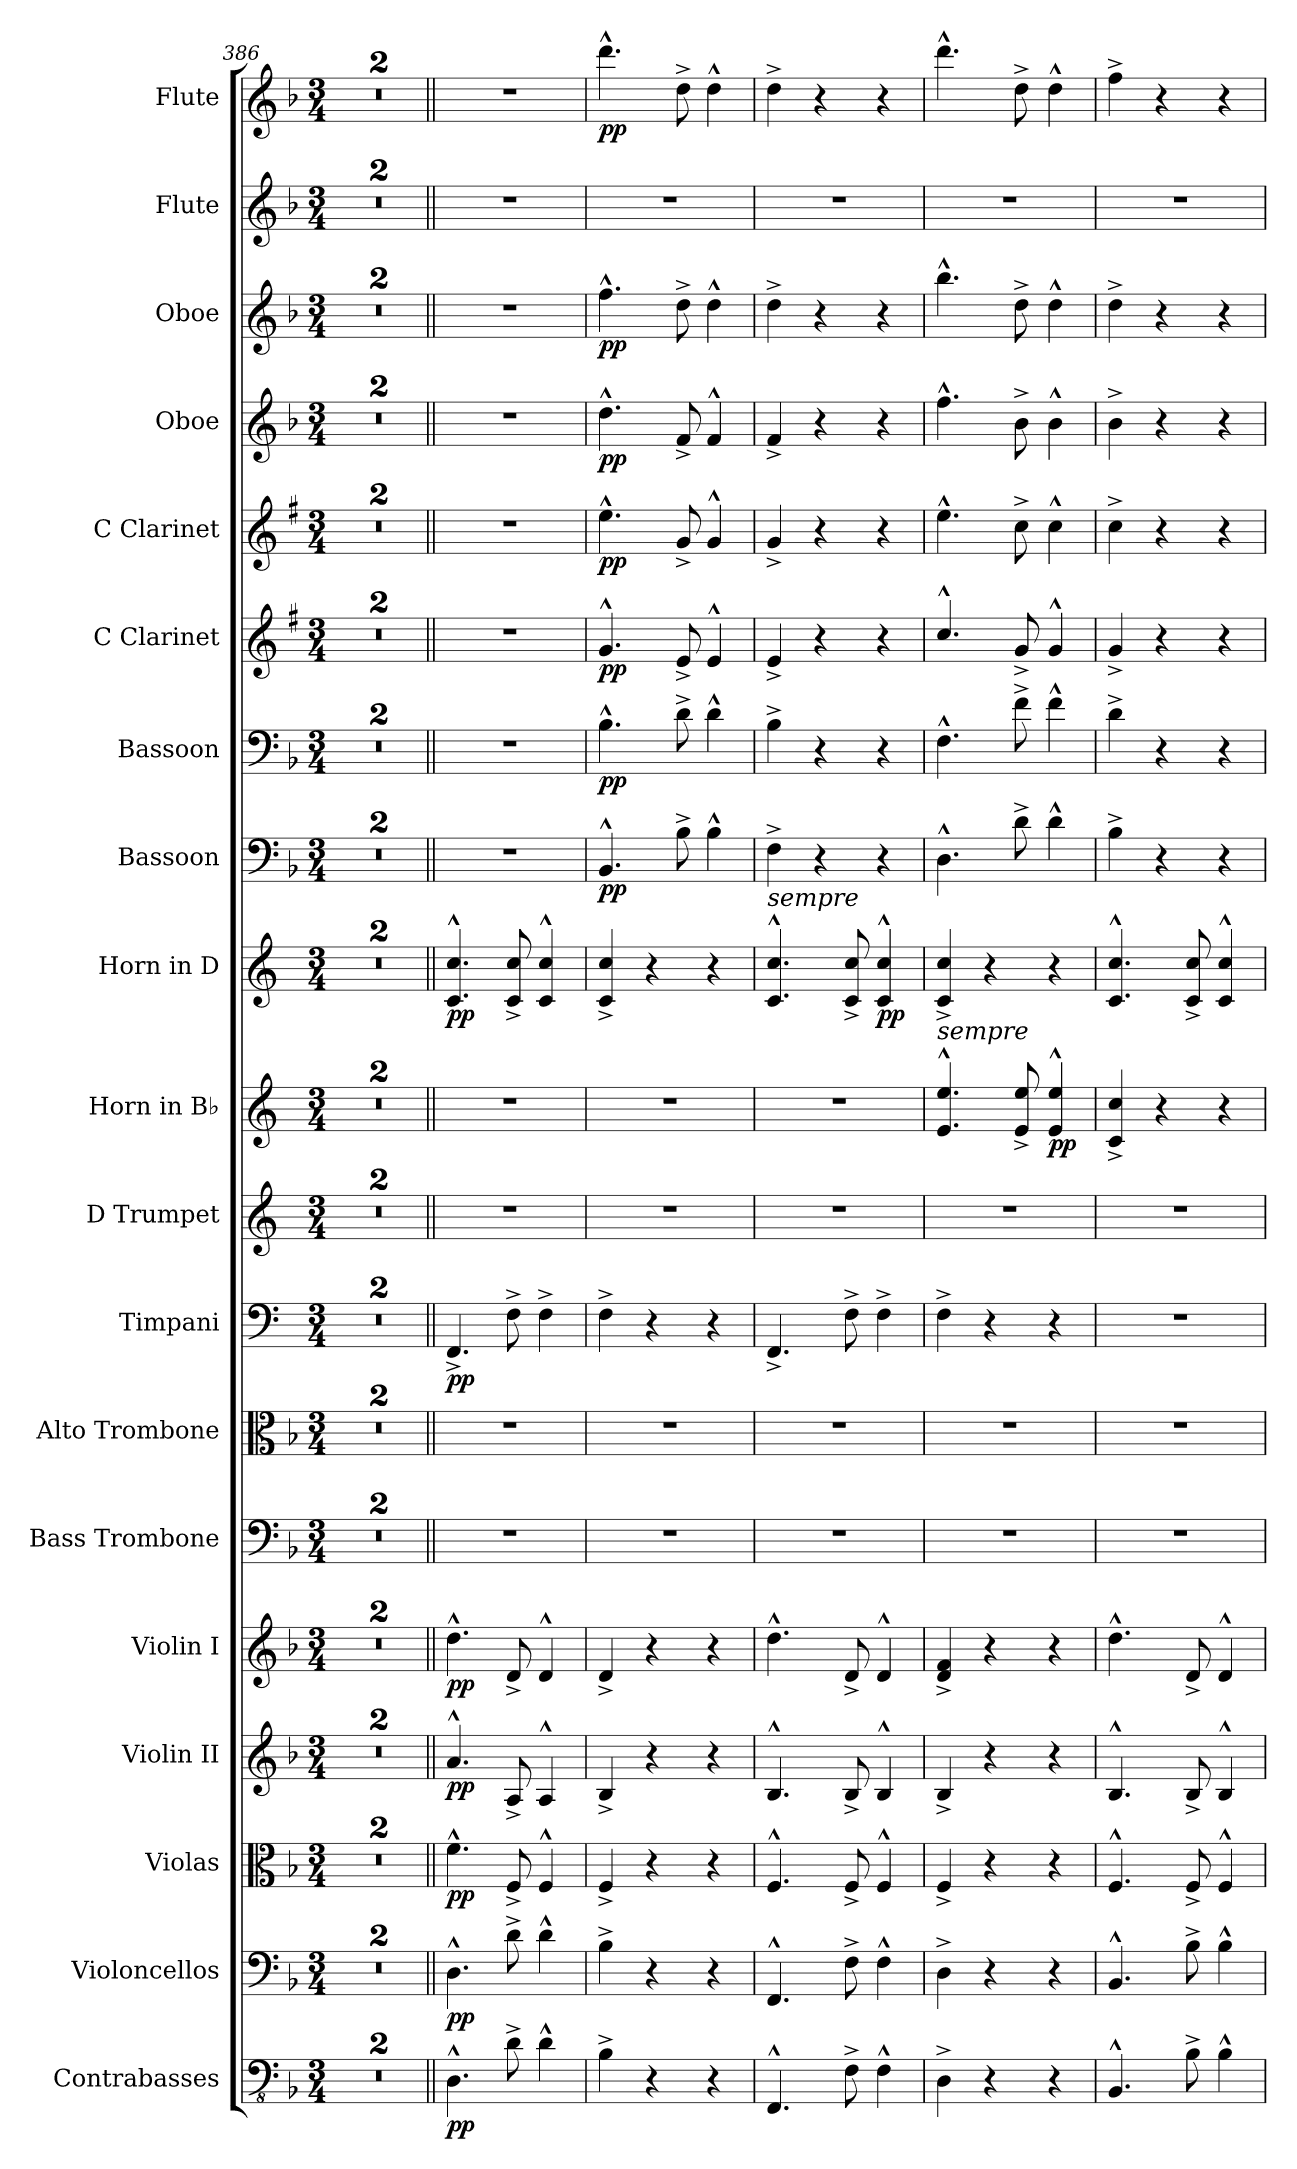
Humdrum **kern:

**kern	**dynam	**kern	**dynam	**kern	**dynam	**kern	**dynam	**kern	**dynam	**kern	**kern	**kern	**dynam	**kern	**kern	**dynam	**kern	**dynam	**kern	**dynam	**kern	**dynam	**kern	**dynam	**kern	**dynam	**kern	**dynam	**kern	**dynam	**kern	**kern	**dynam
*part19	*part19	*part18	*part18	*part17	*part17	*part16	*part16	*part15	*part15	*part14	*part13	*part12	*part12	*part11	*part10	*part10	*part9	*part9	*part8	*part8	*part7	*part7	*part6	*part6	*part5	*part5	*part4	*part4	*part3	*part3	*part2	*part1	*part1
*staff19	*staff19	*staff18	*staff18	*staff17	*staff17	*staff16	*staff16	*staff15	*staff15	*staff14	*staff13	*staff12	*staff12	*staff11	*staff10	*staff10	*staff9	*staff9	*staff8	*staff8	*staff7	*staff7	*staff6	*staff6	*staff5	*staff5	*staff4	*staff4	*staff3	*staff3	*staff2	*staff1	*staff1
*I"Contrabasses	*	*I"Violoncellos	*	*I"Violas	*	*I"Violin II	*	*I"Violin I	*	*I"Bass Trombone	*I"Alto Trombone	*I"Timpani	*	*I"D Trumpet	*I"Horn in B♭	*	*I"Horn in D	*	*I"Bassoon	*	*I"Bassoon	*	*I"C Clarinet	*	*I"C Clarinet	*	*I"Oboe	*	*I"Oboe	*	*I"Flute	*I"Flute	*
*I'Cbs.	*	*I'Vcs.	*	*I'Vlas.	*	*I'Vln II.	*	*I'Vln I.	*	*I'B. Tbn.	*I'A. Tbn.	*I'Timp.	*	*I'D Tpt.	*	*	*I'Hn.	*	*I'Bsn.	*	*I'Bsn.	*	*I'C Cl.	*	*I'C Cl.	*	*I'Ob.	*	*I'Ob.	*	*I'Fl.	*I'Fl.	*
*clefFv4	*	*clefF4	*	*clefC3	*	*clefG2	*	*clefG2	*	*clefF4	*clefC3	*clefF4	*	*clefG2	*clefG2	*	*clefG2	*	*clefF4	*	*clefF4	*	*clefG2	*	*clefG2	*	*clefG2	*	*clefG2	*	*clefG2	*clefG2	*
*	*	*	*	*	*	*	*	*	*	*	*	*	*	*ITrd-1c-2	*ITrd1c2	*	*ITrd6c10	*	*	*	*	*	*ITrd1c2	*	*ITrd1c2	*	*	*	*	*	*	*	*
*k[b-]	*	*k[b-]	*	*k[b-]	*	*k[b-]	*	*k[b-]	*	*k[b-]	*k[b-]	*k[]	*	*k[f#c#]	*k[b-e-]	*	*k[f#c#]	*	*k[b-]	*	*k[b-]	*	*k[b-]	*	*k[b-]	*	*k[b-]	*	*k[b-]	*	*k[b-]	*k[b-]	*
*M3/4	*	*M3/4	*	*M3/4	*	*M3/4	*	*M3/4	*	*M3/4	*M3/4	*M3/4	*	*M3/4	*M3/4	*	*M3/4	*	*M3/4	*	*M3/4	*	*M3/4	*	*M3/4	*	*M3/4	*	*M3/4	*	*M3/4	*M3/4	*
=386	=386	=386	=386	=386	=386	=386	=386	=386	=386	=386	=386	=386	=386	=386	=386	=386	=386	=386	=386	=386	=386	=386	=386	=386	=386	=386	=386	=386	=386	=386	=386	=386	=386
2.r	.	2.r	.	2.r	.	2.r	.	2.r	.	2.r	2.r	2.r	.	2.r	2.r	.	2.r	.	2.r	.	2.r	.	2.r	.	2.r	.	2.r	.	2.r	.	2.r	2.r	.
=387	=387	=387	=387	=387	=387	=387	=387	=387	=387	=387	=387	=387	=387	=387	=387	=387	=387	=387	=387	=387	=387	=387	=387	=387	=387	=387	=387	=387	=387	=387	=387	=387	=387
2.r	.	2.r	.	2.r	.	2.r	.	2.r	.	2.r	2.r	2.r	.	2.r	2.r	.	2.r	.	2.r	.	2.r	.	2.r	.	2.r	.	2.r	.	2.r	.	2.r	2.r	.
!!LO:PB:g=z
=388||	=388||	=388||	=388||	=388||	=388||	=388||	=388||	=388||	=388||	=388||	=388||	=388||	=388||	=388||	=388||	=388||	=388||	=388||	=388||	=388||	=388||	=388||	=388||	=388||	=388||	=388||	=388||	=388||	=388||	=388||	=388||	=388||	=388||
!	!LO:DY:b	!	!LO:DY:b	!	!LO:DY:b	!	!LO:DY:b	!	!LO:DY:b	!	!	!	!LO:DY:b	!	!	!	!	!LO:DY:b	!	!	!	!	!	!	!	!	!	!	!	!	!	!	!
4.DD^^\	pp	4.D^^\	pp	4.f^^\	pp	4.a^^/	pp	4.dd^^\	pp	2.r	2.r	4.FF^/	pp	2.r	2.r	.	4.D/^^ 4.d/^^	pp	2.r	.	2.r	.	2.r	.	2.r	.	2.r	.	2.r	.	2.r	2.r	.
8D^\	.	8d^\	.	8F^/	.	8A^/	.	8d^/	.	.	.	8F^\	.	.	.	.	8D/^ 8d/^	.	.	.	.	.	.	.	.	.	.	.	.	.	.	.	.
4D^^\	.	4d^^\	.	4F^^/	.	4A^^/	.	4d^^/	.	.	.	4F^\	.	.	.	.	4D/^^ 4d/^^	.	.	.	.	.	.	.	.	.	.	.	.	.	.	.	.
=389	=389	=389	=389	=389	=389	=389	=389	=389	=389	=389	=389	=389	=389	=389	=389	=389	=389	=389	=389	=389	=389	=389	=389	=389	=389	=389	=389	=389	=389	=389	=389	=389	=389
!	!	!	!	!	!	!	!	!	!	!	!	!	!	!	!	!	!	!	!	!LO:DY:b	!	!LO:DY:b	!	!LO:DY:b	!	!LO:DY:b	!	!LO:DY:b	!	!LO:DY:b	!	!	!LO:DY:b
4BB-^\	.	4B-^\	.	4F^/	.	4B-^/	.	4d^/	.	2.r	2.r	4F^\	.	2.r	2.r	.	4D/^ 4d/^	.	4.BB-^^/	pp	4.B-^^\	pp	4.f^^/	pp	4.dd^^\	pp	4.dd^^\	pp	4.ff^^\	pp	2.r	4.ddd^^\	pp
4r	.	4r	.	4r	.	4r	.	4r	.	.	.	4r	.	.	.	.	4r	.	.	.	.	.	.	.	.	.	.	.	.	.	.	.	.
.	.	.	.	.	.	.	.	.	.	.	.	.	.	.	.	.	.	.	8B-^\	.	8d^\	.	8d^/	.	8f^/	.	8f^/	.	8dd^\	.	.	8dd^\	.
4r	.	4r	.	4r	.	4r	.	4r	.	.	.	4r	.	.	.	.	4r	.	4B-^^\	.	4d^^\	.	4d^^/	.	4f^^/	.	4f^^/	.	4dd^^\	.	.	4dd^^\	.
=390	=390	=390	=390	=390	=390	=390	=390	=390	=390	=390	=390	=390	=390	=390	=390	=390	=390	=390	=390	=390	=390	=390	=390	=390	=390	=390	=390	=390	=390	=390	=390	=390	=390
!	!	!	!	!	!	!	!	!	!	!	!	!	!	!	!	!	!LO:TX:a:i:t=sempre	!	!	!	!	!	!	!	!	!	!	!	!	!	!	!	!
4.FFF^^/	.	4.FF^^/	.	4.F^^/	.	4.B-^^/	.	4.dd^^\	.	2.r	2.r	4.FF^/	.	2.r	2.r	.	4.D/^^ 4.d/^^	.	4F^\	.	4B-^\	.	4d^/	.	4f^/	.	4f^/	.	4dd^\	.	2.r	4dd^\	.
.	.	.	.	.	.	.	.	.	.	.	.	.	.	.	.	.	.	.	4r	.	4r	.	4r	.	4r	.	4r	.	4r	.	.	4r	.
8FF^\	.	8F^\	.	8F^/	.	8B-^/	.	8d^/	.	.	.	8F^\	.	.	.	.	8D/^ 8d/^	.	.	.	.	.	.	.	.	.	.	.	.	.	.	.	.
!	!	!	!	!	!	!	!	!	!	!	!	!	!	!	!	!	!	!LO:DY:b	!	!	!	!	!	!	!	!	!	!	!	!	!	!	!
4FF^^\	.	4F^^\	.	4F^^/	.	4B-^^/	.	4d^^/	.	.	.	4F^\	.	.	.	.	4D/^^ 4d/^^	pp	4r	.	4r	.	4r	.	4r	.	4r	.	4r	.	.	4r	.
=391	=391	=391	=391	=391	=391	=391	=391	=391	=391	=391	=391	=391	=391	=391	=391	=391	=391	=391	=391	=391	=391	=391	=391	=391	=391	=391	=391	=391	=391	=391	=391	=391	=391
!	!	!	!	!	!	!	!	!	!	!	!	!	!	!	!LO:TX:a:i:t=sempre	!	!	!	!	!	!	!	!	!	!	!	!	!	!	!	!	!	!
4DD^\	.	4D^\	.	4F^/	.	4B-^/	.	4d/^ 4f/^	.	2.r	2.r	4F^\	.	2.r	4.d/^^ 4.dd/^^	.	4D/^ 4d/^	.	4.D^^\	.	4.F^^\	.	4.b-^^/	.	4.dd^^\	.	4.ff^^\	.	4.bb-^^\	.	2.r	4.ddd^^\	.
4r	.	4r	.	4r	.	4r	.	4r	.	.	.	4r	.	.	.	.	4r	.	.	.	.	.	.	.	.	.	.	.	.	.	.	.	.
.	.	.	.	.	.	.	.	.	.	.	.	.	.	.	8d/^ 8dd/^	.	.	.	8d^\	.	8f^\	.	8f^/	.	8b-^\	.	8b-^\	.	8dd^\	.	.	8dd^\	.
!	!	!	!	!	!	!	!	!	!	!	!	!	!	!	!	!LO:DY:b	!	!	!	!	!	!	!	!	!	!	!	!	!	!	!	!	!
4r	.	4r	.	4r	.	4r	.	4r	.	.	.	4r	.	.	4d/^^ 4dd/^^	pp	4r	.	4d^^\	.	4f^^\	.	4f^^/	.	4b-^^\	.	4b-^^\	.	4dd^^\	.	.	4dd^^\	.
=392	=392	=392	=392	=392	=392	=392	=392	=392	=392	=392	=392	=392	=392	=392	=392	=392	=392	=392	=392	=392	=392	=392	=392	=392	=392	=392	=392	=392	=392	=392	=392	=392	=392
4.BBB-^^/	.	4.BB-^^/	.	4.F^^/	.	4.B-^^/	.	4.dd^^\	.	2.r	2.r	2.r	.	2.r	4B-/^ 4b-/^	.	4.D/^^ 4.d/^^	.	4B-^\	.	4d^\	.	4f^/	.	4b-^\	.	4b-^\	.	4dd^\	.	2.r	4ff^\	.
.	.	.	.	.	.	.	.	.	.	.	.	.	.	.	4r	.	.	.	4r	.	4r	.	4r	.	4r	.	4r	.	4r	.	.	4r	.
8BB-^\	.	8B-^\	.	8F^/	.	8B-^/	.	8d^/	.	.	.	.	.	.	.	.	8D/^ 8d/^	.	.	.	.	.	.	.	.	.	.	.	.	.	.	.	.
4BB-^^\	.	4B-^^\	.	4F^^/	.	4B-^^/	.	4d^^/	.	.	.	.	.	.	4r	.	4D/^^ 4d/^^	.	4r	.	4r	.	4r	.	4r	.	4r	.	4r	.	.	4r	.
=	=	=	=	=	=	=	=	=	=	=	=	=	=	=	=	=	=	=	=	=	=	=	=	=	=	=	=	=	=	=	=	=	=
*-	*-	*-	*-	*-	*-	*-	*-	*-	*-	*-	*-	*-	*-	*-	*-	*-	*-	*-	*-	*-	*-	*-	*-	*-	*-	*-	*-	*-	*-	*-	*-	*-	*-
